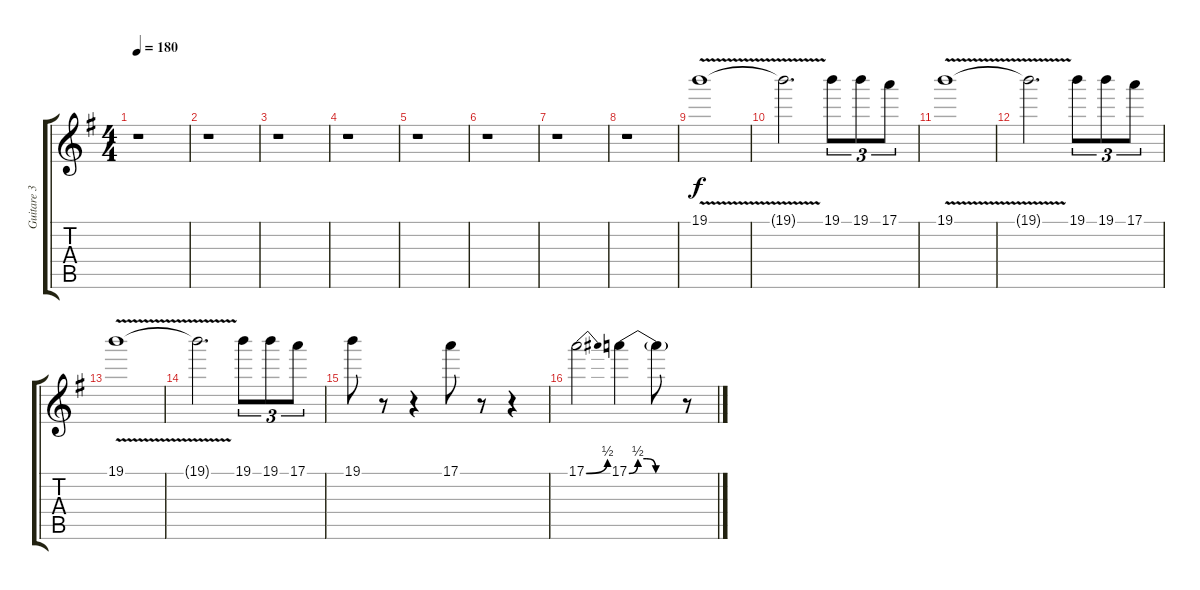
\track ("Guitare 3" "Guitare 3") {instrument distortionguitar}
\staff {score tabs}
\tuning (E4 B3 G3 D3 A2 E2) {hide}
\ts (4 4)
\tempo 180
\clef g2
\ks g
r.1{dy f} |
r.1 |
r.1 |
r.1 |
r.1 |
r.1 |
r.1 |
r.1 |
19.1{v}.1 |
19.1{t}.2{d} 19.1.8{tu (3 2)} 19.1.8{tu (3 2)} 17.1.8{tu (3 2)} |
19.1{v}.1 |
19.1{t}.2{d} 19.1.8{tu (3 2)} 19.1.8{tu (3 2)} 17.1.8{tu (3 2)} |
19.1{v}.1 |
19.1{t}.2{d} 19.1.8{tu (3 2)} 19.1.8{tu (3 2)} 17.1.8{tu (3 2)} |
19.1.8 r.8 r.4 17.1.8 r.8 r.4 |
17.1{be (bend 0 0 60 2)}.2 17.1{be (custom 0 0 10 2 20 2 30 0 60 0)}.4 17.1{t}.8 r.8
